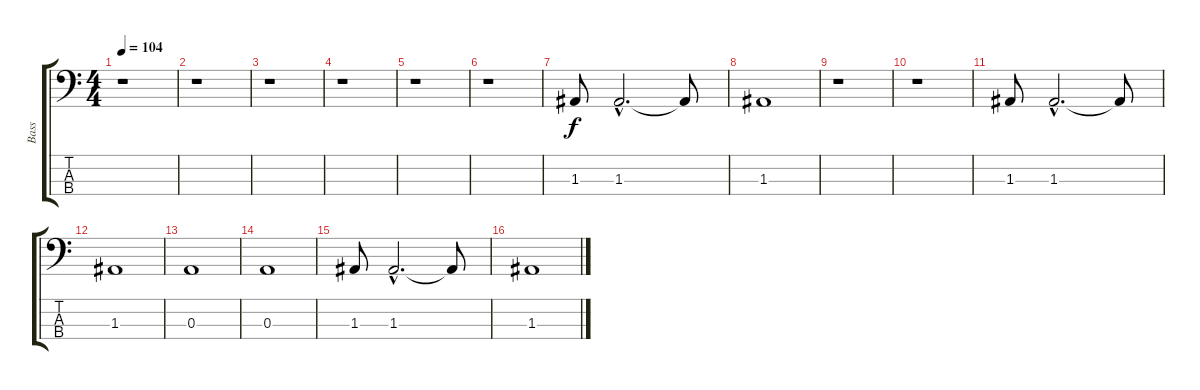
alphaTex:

\track ("Bass" "Bass") {instrument electricbassfinger}
\staff {score tabs}
\tuning (G2 D2 A1 E1) {hide}
\ts (4 4)
\tempo 104
\clef f4
\ks c
r.1{dy f} |
r.1 |
r.1 |
r.1 |
r.1 |
r.1 |
1.3.8 1.3{hac}.2{d} 1.3{t}.8 |
1.3.1 |
r.1 |
r.1 |
1.3.8 1.3{hac}.2{d} 1.3{t}.8 |
1.3.1 |
0.3.1 |
0.3.1 |
1.3.8 1.3{hac}.2{d} 1.3{t}.8 |
1.3.1
